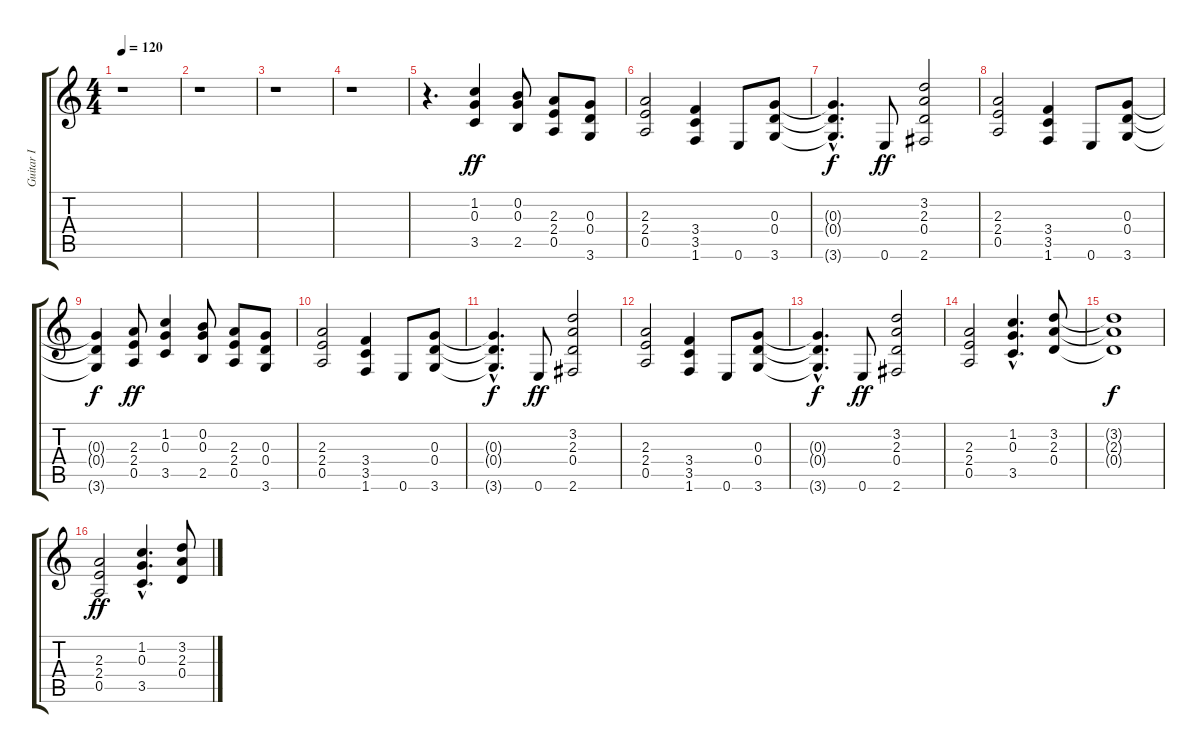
\track ("Guitar I" "Guitar I") {instrument distortionguitar}
\staff {score tabs}
\tuning (E4 B3 G3 D3 A2 E2) {hide}
\ts (4 4)
\tempo 120
\clef g2
\ks c
r.1{dy f} |
r.1 |
r.1 |
r.1 |
r.4{d} (1.2 0.3 3.5).4{dy ff} (0.2 0.3 2.5).8 (2.3 2.4 0.5).8 (0.3 0.4 3.6).8 |
(2.3 2.4 0.5).2 (3.4 3.5 1.6).4 0.6.8 (0.3 0.4 3.6).8 |
(0.3{hac t} 0.4{hac t} 3.6{hac t}).4{d dy f} 0.6.8{dy ff} (3.2 2.3 0.4 2.6).2 |
(2.3 2.4 0.5).2 (3.4 3.5 1.6).4 0.6.8 (0.3 0.4 3.6).8 |
(0.3{t} 0.4{t} 3.6{t}).4{dy f} (2.3 2.4 0.5).8{dy ff} (1.2 0.3 3.5).4 (0.2 0.3 2.5).8 (2.3 2.4 0.5).8 (0.3 0.4 3.6).8 |
(2.3 2.4 0.5).2 (3.4 3.5 1.6).4 0.6.8 (0.3 0.4 3.6).8 |
(0.3{hac t} 0.4{hac t} 3.6{hac t}).4{d dy f} 0.6.8{dy ff} (3.2 2.3 0.4 2.6).2 |
(2.3 2.4 0.5).2 (3.4 3.5 1.6).4 0.6.8 (0.3 0.4 3.6).8 |
(0.3{hac t} 0.4{hac t} 3.6{hac t}).4{d dy f} 0.6.8{dy ff} (3.2 2.3 0.4 2.6).2 |
(2.3 2.4 0.5).2 (1.2{hac} 0.3{hac} 3.5{hac}).4{d} (3.2 2.3 0.4).8 |
(3.2{t} 2.3{t} 0.4{t}).1{dy f} |
(2.3 2.4 0.5).2{dy ff} (1.2{hac} 0.3{hac} 3.5{hac}).4{d} (3.2 2.3 0.4).8
